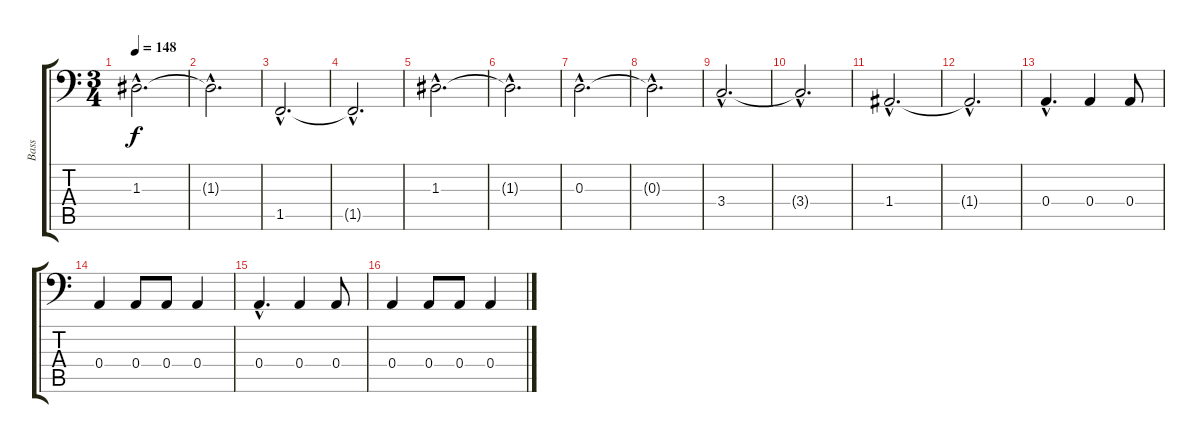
\track ("Bass" "Bass") {instrument electricbassfinger}
\staff {score tabs}
\tuning (C3 G2 D2 A1 E1 B0) {hide}
\ts (3 4)
\tempo 148
\clef f4
\ks c
1.3{hac}.2{d dy f} |
1.3{hac t}.2{d} |
1.5{hac}.2{d} |
1.5{hac t}.2{d} |
1.3{hac}.2{d} |
1.3{hac t}.2{d} |
0.3{hac}.2{d} |
0.3{hac t}.2{d} |
3.4{hac}.2{d} |
3.4{hac t}.2{d} |
1.4{hac}.2{d} |
1.4{hac t}.2{d} |
0.4{hac}.4{d} 0.4.4 0.4.8 |
0.4.4 0.4.8 0.4.8 0.4.4 |
0.4{hac}.4{d} 0.4.4 0.4.8 |
0.4.4 0.4.8 0.4.8 0.4.4
